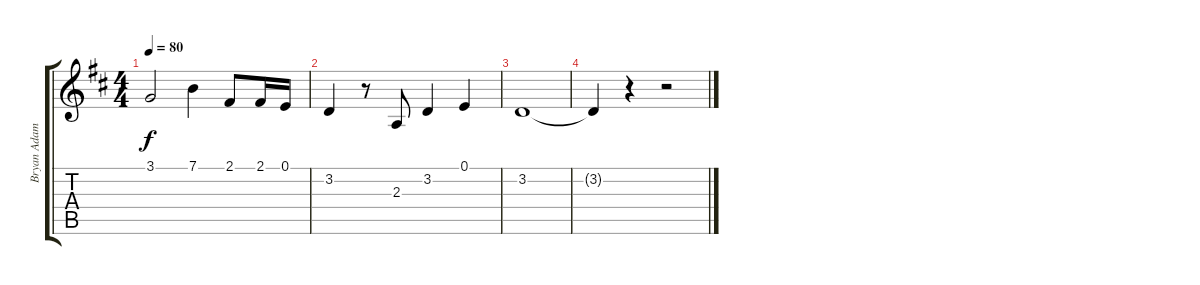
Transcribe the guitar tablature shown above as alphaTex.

\track ("Bryan Adams" "Bryan Adam") {instrument baritonesax}
\staff {score tabs}
\tuning (E4 B3 G3 D3 A2 E2) {hide}
\ts (4 4)
\tempo 80
\clef g2
\ks d
3.1.2{dy f} 7.1.4 2.1.8 2.1.16 0.1.16 |
3.2.4 r.8 2.3.8 3.2.4 0.1.4 |
3.2.1 |
3.2{t}.4 r.4 r.2
